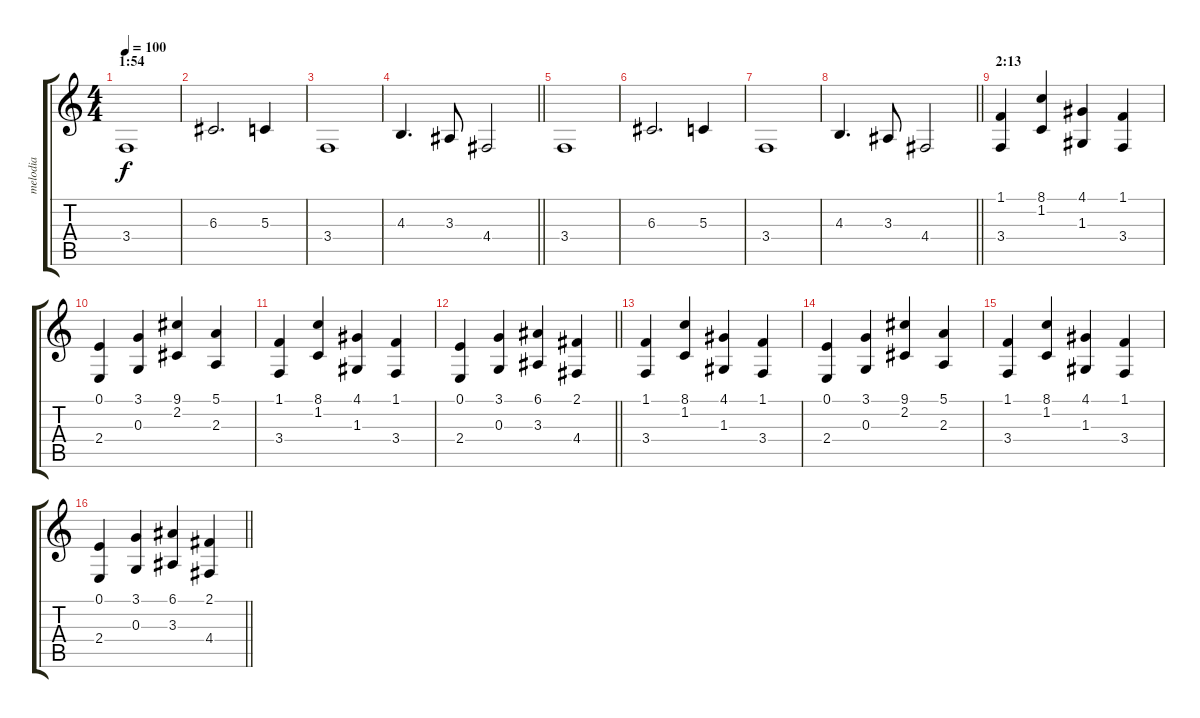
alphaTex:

\track ("melodia" "melodia") {instrument tremolostrings}
\staff {score tabs}
\tuning (E4 B3 G3 D3 A2 E2) {hide}
\ts (4 4)
\section ("" "1:54")
\tempo 100
\clef g2
\ks c
3.4.1{dy f} |
6.3.2{d} 5.3.4 |
3.4.1 |
\barLineRight lightlight
4.3.4{d} 3.3.8 4.4.2 |
3.4.1 |
6.3.2{d} 5.3.4 |
3.4.1 |
\barLineRight lightlight
4.3.4{d} 3.3.8 4.4.2 |
\section ("" "2:13")
(1.1 3.4).4{instrument tremolostrings} (8.1 1.2).4 (4.1 1.3).4 (1.1 3.4).4 |
(0.1 2.4).4 (3.1 0.3).4 (9.1 2.2).4 (5.1 2.3).4 |
(1.1 3.4).4 (8.1 1.2).4 (4.1 1.3).4 (1.1 3.4).4 |
\barLineRight lightlight
(0.1 2.4).4 (3.1 0.3).4 (6.1 3.3).4 (2.1 4.4).4 |
(1.1 3.4).4{instrument tremolostrings} (8.1 1.2).4 (4.1 1.3).4 (1.1 3.4).4 |
(0.1 2.4).4 (3.1 0.3).4 (9.1 2.2).4 (5.1 2.3).4 |
(1.1 3.4).4 (8.1 1.2).4 (4.1 1.3).4 (1.1 3.4).4 |
\barLineRight lightlight
(0.1 2.4).4 (3.1 0.3).4 (6.1 3.3).4 (2.1 4.4).4
